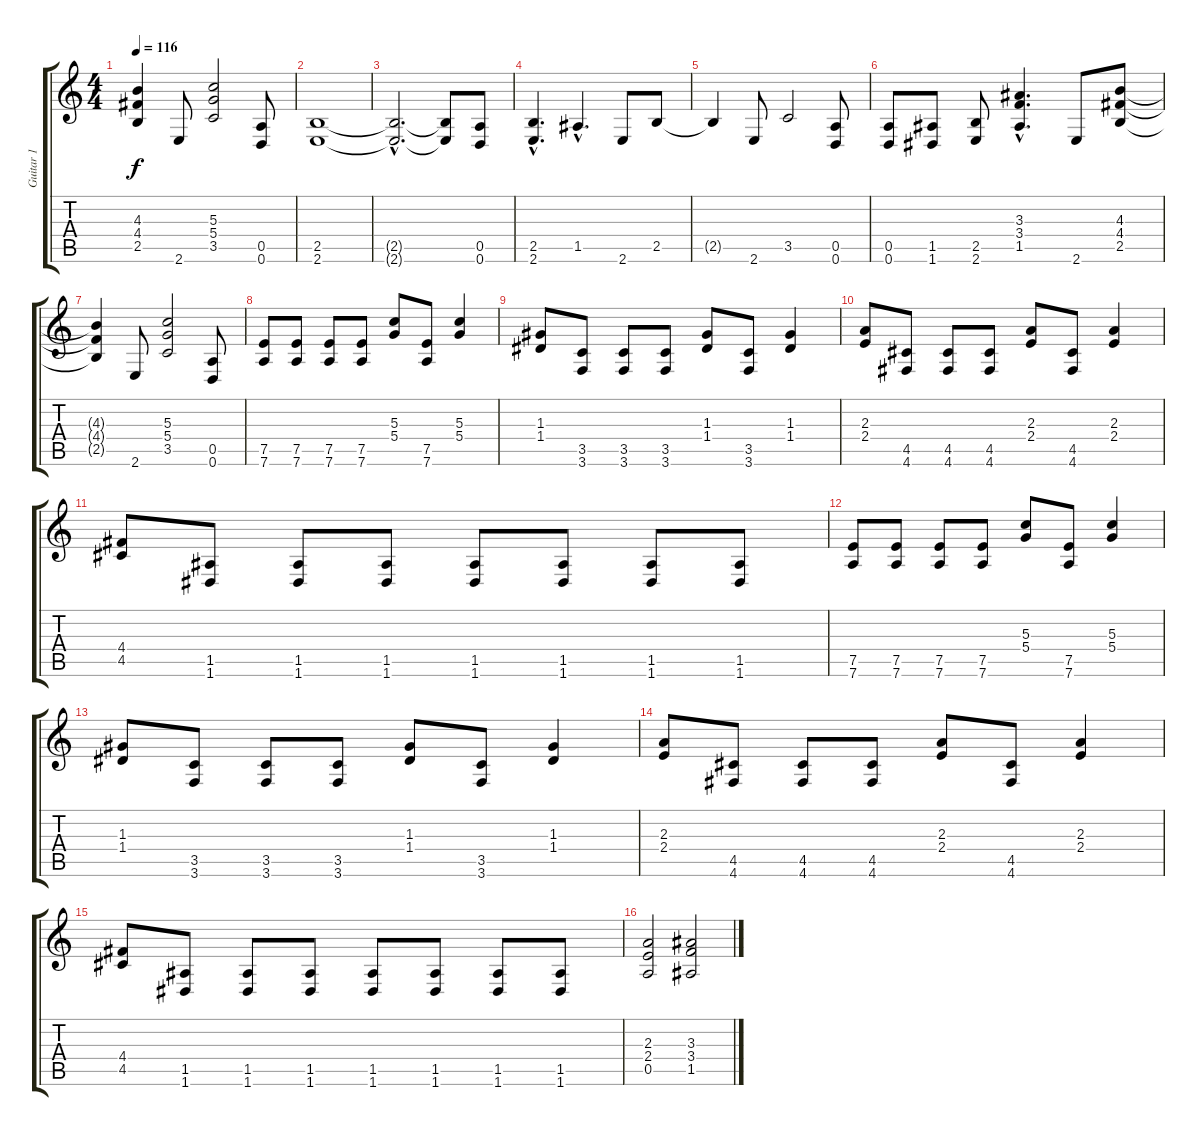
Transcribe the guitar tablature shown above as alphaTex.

\track ("Guitar 1" "Guitar 1") {instrument acousticguitarsteel}
\staff {score tabs}
\tuning (E4 B3 G3 D3 A2 D2) {hide}
\ts (4 4)
\tempo 116
\clef g2
\ks c
(4.3{t} 4.4{t} 2.5{t}).4{dy f} 2.6.8 (5.3 5.4 3.5).2 (0.5 0.6).8 |
(2.5 2.6).1 |
(2.5{hac t} 2.6{hac t}).2{d} (2.5{t} 2.6{t}).8 (0.5 0.6).8 |
(2.5{hac} 2.6{hac}).4{d} 1.5{hac}.4{d} 2.6.8 2.5.8 |
2.5{t}.4 2.6.8 3.5.2 (0.5 0.6).8 |
(0.5 0.6).8 (1.5 1.6).8 (2.5 2.6).8 (3.3{hac} 3.4{hac} 1.5{hac}).4{d} 2.6.8 (4.3 4.4 2.5).8 |
(4.3{t} 4.4{t} 2.5{t}).4 2.6.8 (5.3 5.4 3.5).2 (0.5 0.6).8 |
(7.5 7.6).8 (7.5 7.6).8 (7.5 7.6).8 (7.5 7.6).8 (5.3 5.4).8 (7.5 7.6).8 (5.3 5.4).4 |
(1.3 1.4).8 (3.5 3.6).8 (3.5 3.6).8 (3.5 3.6).8 (1.3 1.4).8 (3.5 3.6).8 (1.3 1.4).4 |
(2.3 2.4).8 (4.5 4.6).8 (4.5 4.6).8 (4.5 4.6).8 (2.3 2.4).8 (4.5 4.6).8 (2.3 2.4).4 |
(4.4 4.5).8 (1.5 1.6).8 (1.5 1.6).8 (1.5 1.6).8 (1.5 1.6).8 (1.5 1.6).8 (1.5 1.6).8 (1.5 1.6).8 |
(7.5 7.6).8 (7.5 7.6).8 (7.5 7.6).8 (7.5 7.6).8 (5.3 5.4).8 (7.5 7.6).8 (5.3 5.4).4 |
(1.3 1.4).8 (3.5 3.6).8 (3.5 3.6).8 (3.5 3.6).8 (1.3 1.4).8 (3.5 3.6).8 (1.3 1.4).4 |
(2.3 2.4).8 (4.5 4.6).8 (4.5 4.6).8 (4.5 4.6).8 (2.3 2.4).8 (4.5 4.6).8 (2.3 2.4).4 |
(4.4 4.5).8 (1.5 1.6).8 (1.5 1.6).8 (1.5 1.6).8 (1.5 1.6).8 (1.5 1.6).8 (1.5 1.6).8 (1.5 1.6).8 |
(2.3 2.4 0.5).2 (3.3 3.4 1.5).2
